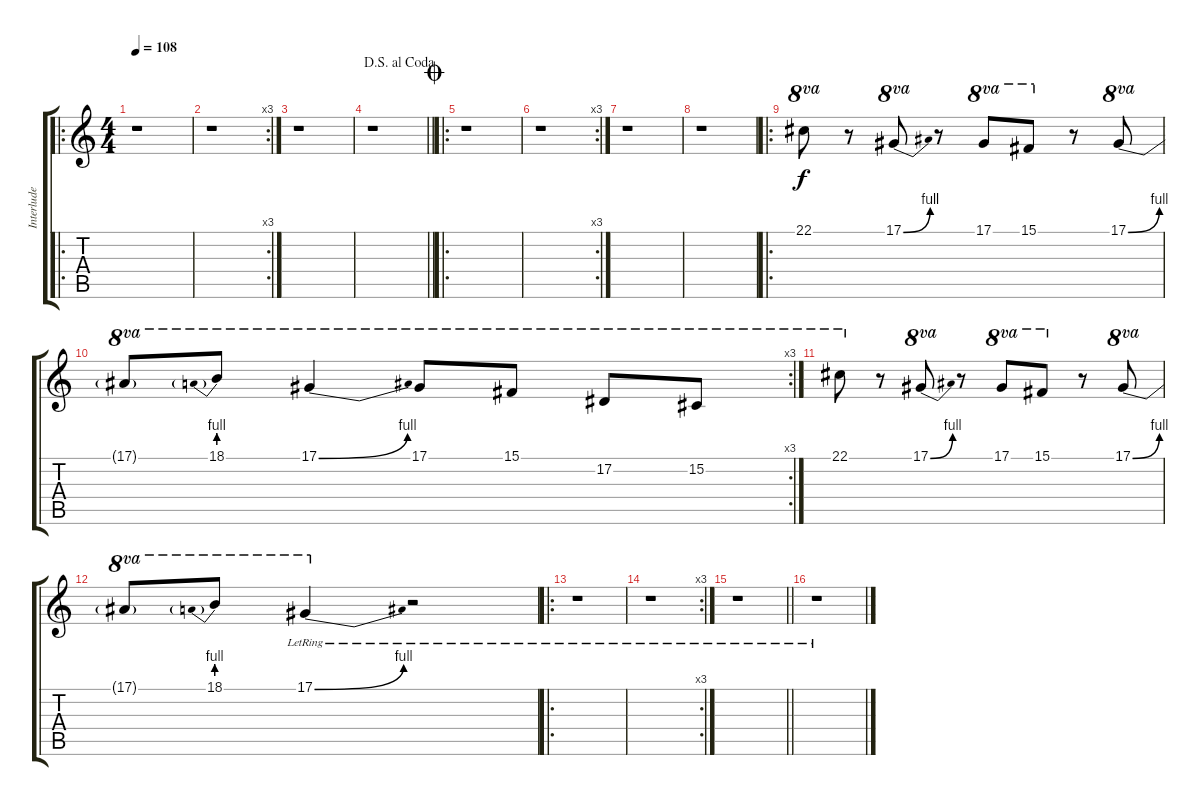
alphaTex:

\track ("Interlude" "Interlude") {instrument musicbox}
\staff {score tabs}
\tuning (Eb4 Bb3 Gb3 Db3 Ab2 Eb2) {hide}
\ro
\ts (4 4)
\tempo 108
\clef g2
\ks c
r.1{dy f} |
\rc 3
r.1 |
r.1 |
\jump dalsegnoalcoda
\barLineRight lightlight
r.1 |
\ro
\jump coda
r.1 |
\rc 3
r.1 |
r.1 |
r.1 |
\ro
22.1.8{ot 8va} r.8 17.1{be (bend 0 0 60 4)}.8{ot 8va} r.8 17.1.8{ot 8va} 15.1.8{ot 8va} r.8 17.1{be (bend 0 0 60 4)}.8{ot 8va} |
\rc 3
17.1{t}.8{ot 8va} 18.1{be (prebend 0 4 60 4)}.8{ot 8va} 17.1{be (bend 0 0 60 4)}.4{ot 8va} 17.1.8{ot 8va} 15.1.8{ot 8va} 17.2.8{ot 8va} 15.2.8{ot 8va} |
22.1.8{ot 8va} r.8 17.1{be (bend 0 0 60 4)}.8{ot 8va} r.8 17.1.8{ot 8va} 15.1.8{ot 8va} r.8 17.1{be (bend 0 0 60 4)}.8{ot 8va} |
17.1{t}.8{ot 8va} 18.1{be (prebend 0 4 60 4)}.8{ot 8va} 17.1{be (bend 0 0 60 4) lr}.4{ot 8va} r.2 |
\ro
r.1 |
\rc 3
r.1 |
\barLineRight lightlight
r.1 |
r.1
